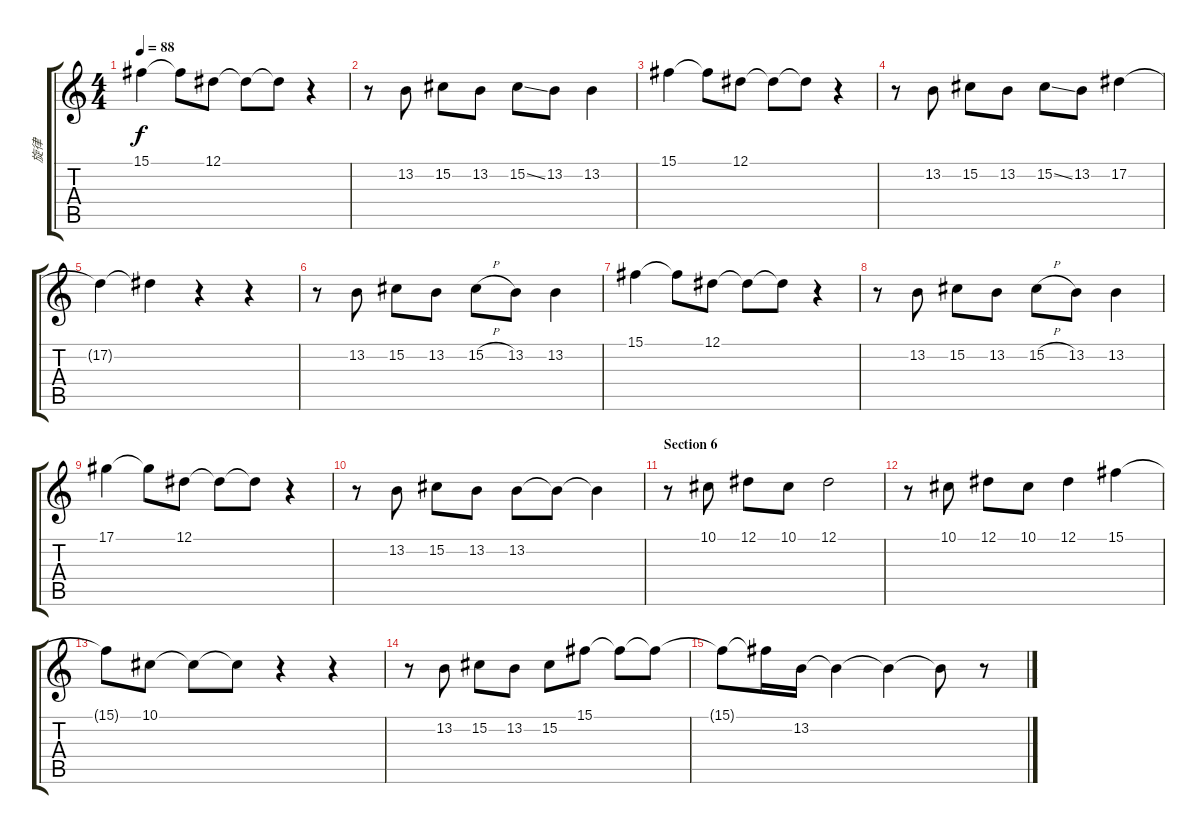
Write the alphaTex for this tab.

\track ("旋律" "旋律") {instrument voiceoohs}
\staff {score tabs}
\tuning (Eb4 Bb3 Gb3 Db3 Ab2 Eb2) {hide}
\ts (4 4)
\tempo 88
\clef g2
\ks c
15.1.4{dy f} 15.1{t}.8 12.1.8 12.1{t}.8 12.1{t}.8 r.4 |
r.8 13.2.8 15.2.8 13.2.8 15.2{ss}.8 13.2.8 13.2.4 |
15.1.4 15.1{t}.8 12.1.8 12.1{t}.8 12.1{t}.8 r.4 |
r.8 13.2.8 15.2.8 13.2.8 15.2{ss}.8 13.2.8 17.2.4 |
17.2{t}.4 17.2{t}.4 r.4 r.4 |
r.8 13.2.8 15.2.8 13.2.8 15.2{h}.8 13.2.8 13.2.4 |
15.1.4 15.1{t}.8 12.1.8 12.1{t}.8 12.1{t}.8 r.4 |
r.8 13.2.8 15.2.8 13.2.8 15.2{h}.8 13.2.8 13.2.4 |
17.1.4 17.1{t}.8 12.1.8 12.1{t}.8 12.1{t}.8 r.4 |
r.8 13.2.8 15.2.8 13.2.8 13.2.8 13.2{t}.8 13.2{t}.4 |
\section ("" "Section 6")
r.8 10.1.8 12.1.8 10.1.8 12.1.2 |
r.8 10.1.8 12.1.8 10.1.8 12.1.4 15.1.4 |
15.1{t}.8 10.1.8 10.1{t}.8 10.1{t}.8 r.4 r.4 |
r.8 13.2.8 15.2.8 13.2.8 15.2.8 15.1.8 15.1{t}.8 15.1{t}.8 |
15.1{t}.8 15.1{t}.16 13.2.16 13.2{t}.4 13.2{t}.4 13.2{t}.8 r.8
